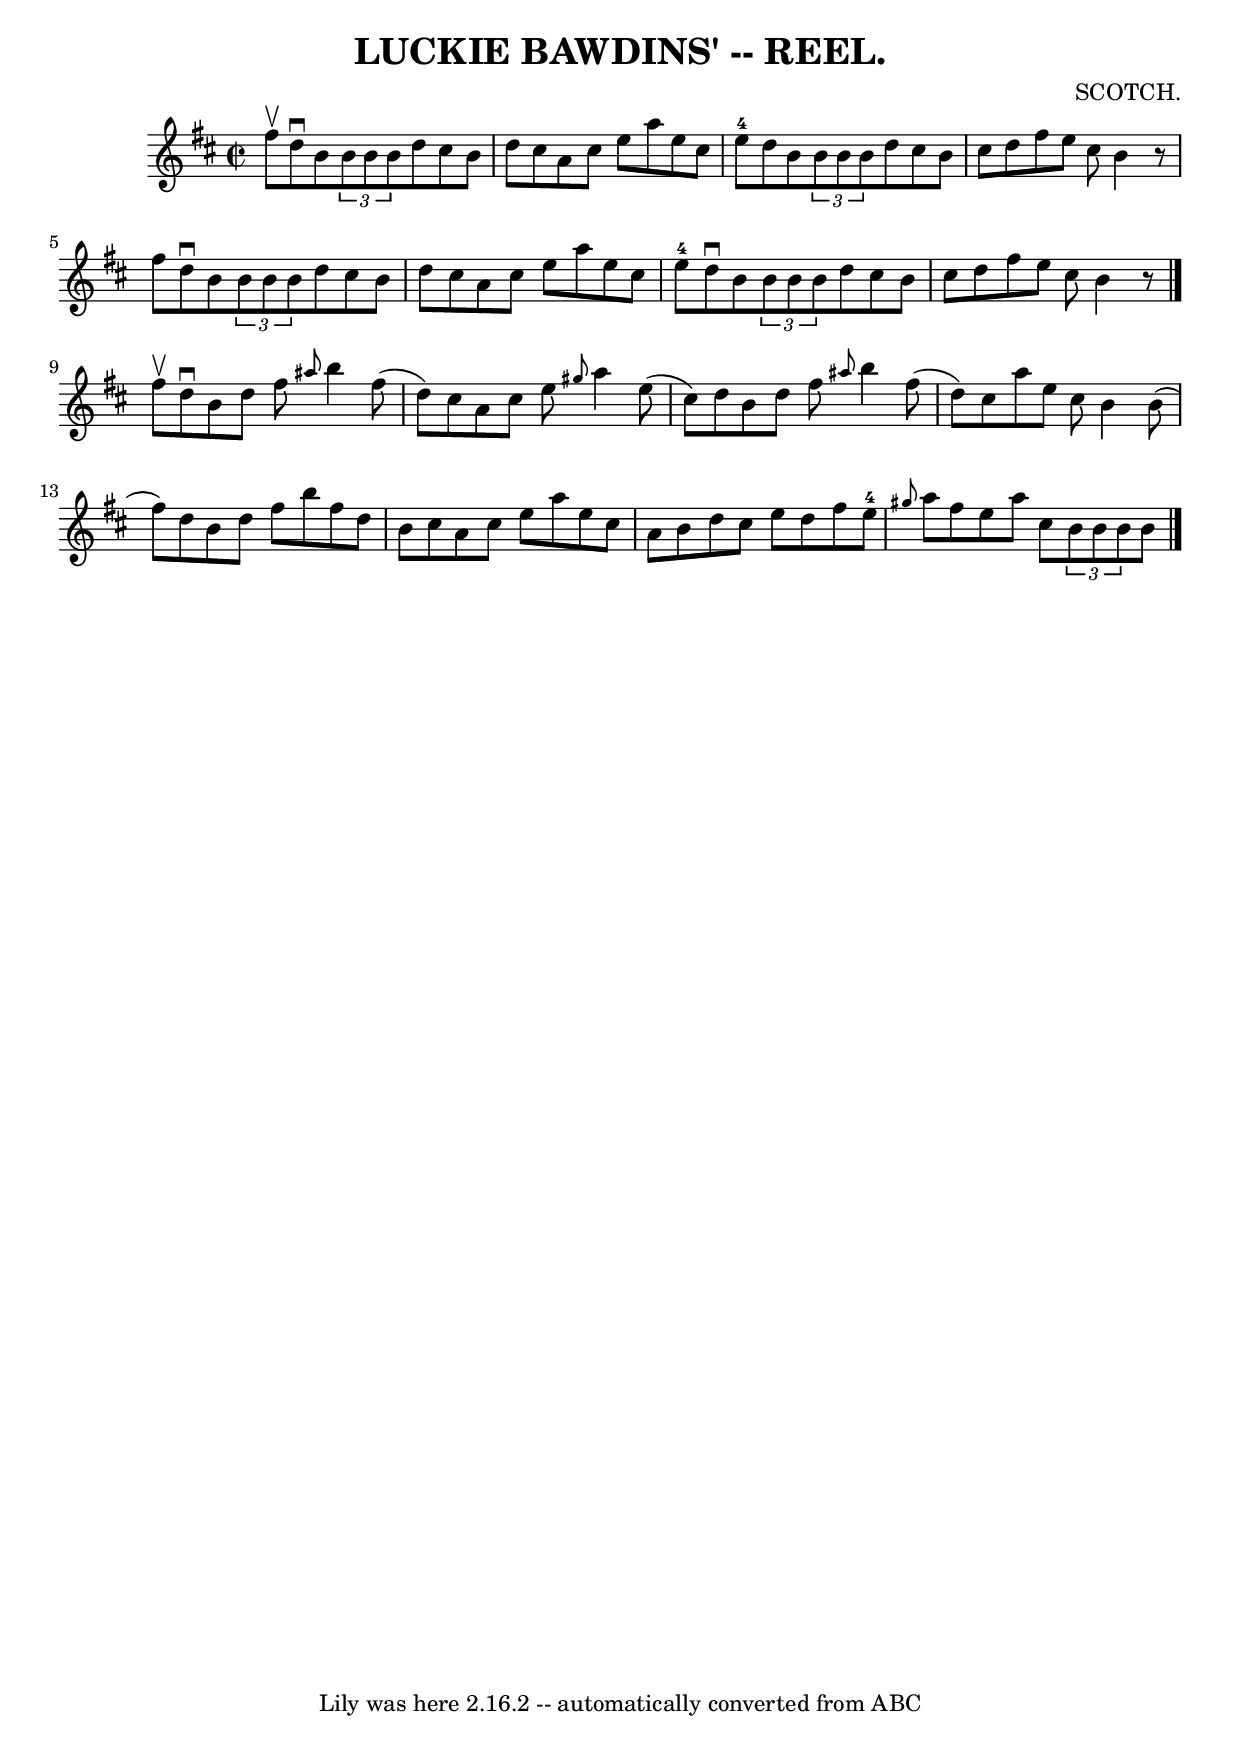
\version "2.16.2"
\include "Mammoth.ily"
\header {
	%% book = "Coles"
	composer = "SCOTCH."
	crossRefNumber = "16"
	footnotes = ""
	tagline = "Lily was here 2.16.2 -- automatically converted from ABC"
	title = "LUCKIE BAWDINS' -- REEL."
}
voicedefault =  {


\override Staff.TimeSignature #'style = #'C
 \time 2/2 
\key d \major fis''8^\upbow |
 d''8^\downbow b'8    
\times 2/3 { b'8 b'8 b'8  } d''8 cis''8 b'8 d''8  |
   
cis''8 a'8 cis''8 e''8 a''8 e''8 cis''8 e''8-4 |
 
 d''8 b'8    \times 2/3 { b'8 b'8 b'8  } d''8 cis''8 b'8    
cis''8  |
 d''8 fis''8 e''8 cis''8 b'4    r8 fis''8  
|
 d''8^\downbow b'8    \times 2/3 { b'8 b'8 b'8  } d''8 
 cis''8 b'8 d''8  |
 cis''8 a'8 cis''8 e''8 a''8    
e''8 cis''8 e''8-4 |
 d''8^\downbow b'8    \times 2/3 {   
b'8 b'8 b'8  } d''8 cis''8 b'8 cis''8  |
 d''8    
fis''8 e''8 cis''8 b'4    r8 \bar "|." fis''8^\upbow |
   
d''8^\downbow b'8 d''8 fis''8  \grace { ais''8  } b''4 fis''8 
(d''8) |
 cis''8 a'8 cis''8 e''8  \grace { gis''8  }  
 a''4 e''8 (cis''8) |
 d''8 b'8 d''8 fis''8  
\grace { ais''8  } b''4 fis''8 (d''8) |
 cis''8 a''8   
 e''8 cis''8 b'4 b'8 (fis''8) |
 d''8 b'8 d''8   
 fis''8 b''8 fis''8 d''8 b'8  |
 cis''8 a'8 cis''8    
e''8 a''8 e''8 cis''8 a'8  |
 b'8 d''8 cis''8 e''8 
 d''8 fis''8 e''8-4 \grace { gis''8  } a''8  |
 fis''8  
 e''8 a''8 cis''8    \times 2/3 { b'8 b'8 b'8  } b'8  
\bar "|."   
}

\score{
    <<

	\context Staff="default"
	{
	    \voicedefault 
	}

    >>
	\layout {
	}
	\midi {}
}
